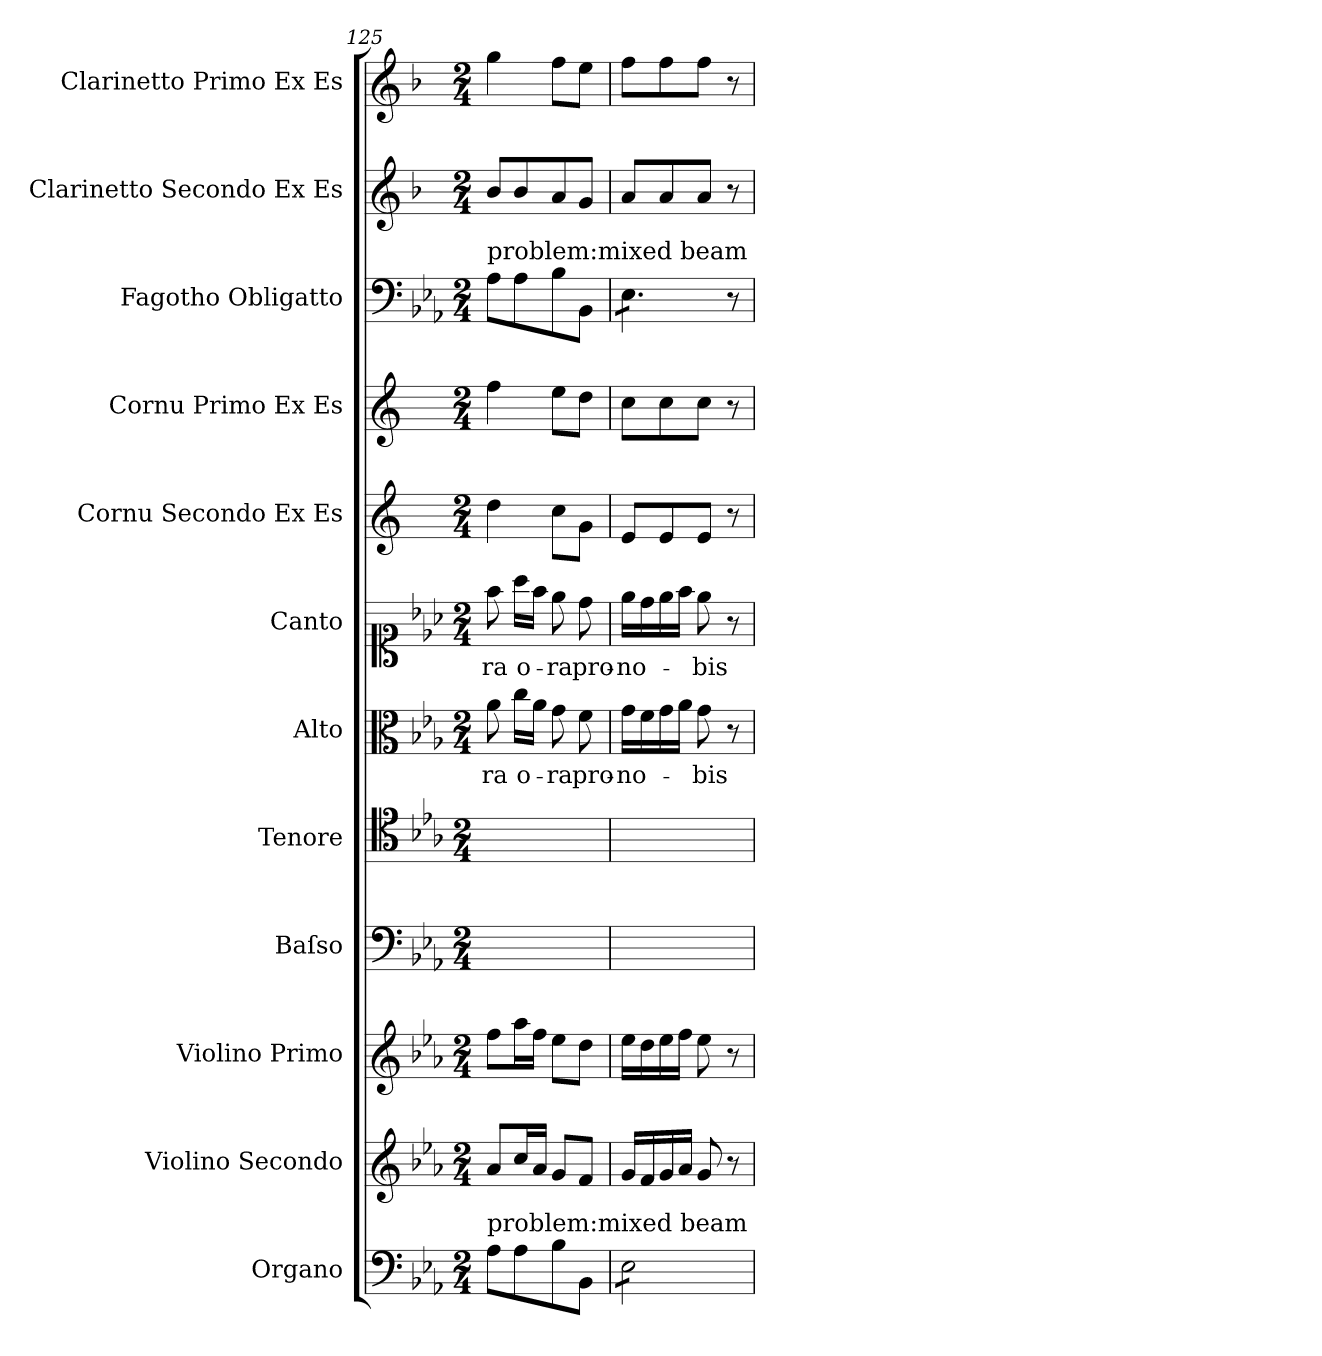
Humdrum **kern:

**kern	**kern	**kern	**kern	**kern	**kern	**text	**kern	**text	**kern	**kern	**kern	**kern	**kern
*part12	*part11	*part10	*part9	*part8	*part7	*part7	*part6	*part6	*part5	*part4	*part3	*part2	*part1
*staff12	*staff11	*staff10	*staff9	*staff8	*staff7	*staff7	*staff6	*staff6	*staff5	*staff4	*staff3	*staff2	*staff1
*I"Organo	*I"Violino Secondo	*I"Violino Primo	*I"Baſso	*I"Tenore	*I"Alto	*	*I"Canto	*	*I"Cornu Secondo Ex Es	*I"Cornu Primo Ex Es	*I"Fagotho Obligatto	*I"Clarinetto Secondo Ex Es	*I"Clarinetto Primo Ex Es
*I'Org	*	*I'Vno I	*I'B.	*I'T.	*I'A.	*	*I'C.	*	*	*I'Cor I	*I'Fag.	*	*I'Cor I
*clefF4	*clefG2	*clefG2	*clefF4	*clefC4	*clefC3	*	*clefC1	*	*clefG2	*clefG2	*clefF4	*clefG2	*clefG2
*	*	*	*	*	*	*	*	*	*ITrd5c9	*ITrd5c9	*	*ITrd1c2	*ITrd1c2
*k[b-e-a-]	*k[b-e-a-]	*k[b-e-a-]	*k[b-e-a-]	*k[b-e-a-]	*k[b-e-a-]	*	*k[b-e-a-]	*	*k[b-e-a-]	*k[b-e-a-]	*k[b-e-a-]	*k[b-e-a-]	*k[b-e-a-]
*c:	*c:	*c:	*c:	*c:	*c:	*	*c:	*	*c:	*c:	*c:	*c:	*c:
*M2/4	*M2/4	*M2/4	*M2/4	*M2/4	*M2/4	*	*M2/4	*	*M2/4	*M2/4	*M2/4	*M2/4	*M2/4
=125	=125	=125	=125	=125	=125	=125	=125	=125	=125	=125	=125	=125	=125
!	!	!	!	!	!	!	!	!	!	!	!LO:TX:a:t=problem&colon;mixed beam	!	!
!LO:TX:a:t=problem&colon;mixed beam	!	!	!	!	!	!	!	!	!	!	!	!	!
8A-\L	8a-/L	8ff\L	2ryy	2ryy	8a-\	-ra	8ff\	-ra	4f\	4a-\	8A-\L	8a-/L	4ff\
8A-\	16cc/L	16aa-\L	.	.	16cc\LL	o-	16aa-\LL	o-	.	.	8A-\	8a-/	.
.	16a-/JJ	16ff\JJ	.	.	16a-\JJ	.	16ff\JJ	.	.	.	.	.	.
8B-\	8g/L	8ee-\L	.	.	8g\	-ra	8ee-\	-ra	8e-\L	8g\L	8B-\	8g/	8ee-\L
8BB-\J	8f/J	8dd\J	.	.	8f\	pro-	8dd\	pro-	8B-\J	8f\J	8BB-\J	8f/J	8dd\J
=126	=126	=126	=126	=126	=126	=126	=126	=126	=126	=126	=126	=126	=126
*tremolo	*	*	*	*	*	*	*	*	*	*	*	*	*
*	*	*	*	*	*	*	*	*	*	*	*tremolo	*	*
8E-\L	16g/LL	16ee-\LL	2ryy	2ryy	16g\LL	-no-	16ee-\LL	-no-	8G/L	8e-\L	8E-\L	8g/L	8ee-\L
.	16f/	16dd\	.	.	16f\	.	16dd\	.	.	.	.	.	.
8E-\	16g/	16ee-\	.	.	16g\	.	16ee-\	.	8G/	8e-\	8E-\	8g/	8ee-\
.	16a-/JJ	16ff\JJ	.	.	16a-\JJ	.	16ff\JJ	.	.	.	.	.	.
8E-\	8g/	8ee-\	.	.	8g\	-bis	8ee-\	-bis	8G/J	8e-\J	8E-\J	8g/J	8ee-\J
*	*	*	*	*	*	*	*	*	*	*	*Xtremolo	*	*
8E-\J	8r	8r	.	.	8r	.	8r	.	8r	8r	8r	8r	8r
*Xtremolo	*	*	*	*	*	*	*	*	*	*	*	*	*
=	=	=	=	=	=	=	=	=	=	=	=	=	=
*-	*-	*-	*-	*-	*-	*-	*-	*-	*-	*-	*-	*-	*-
